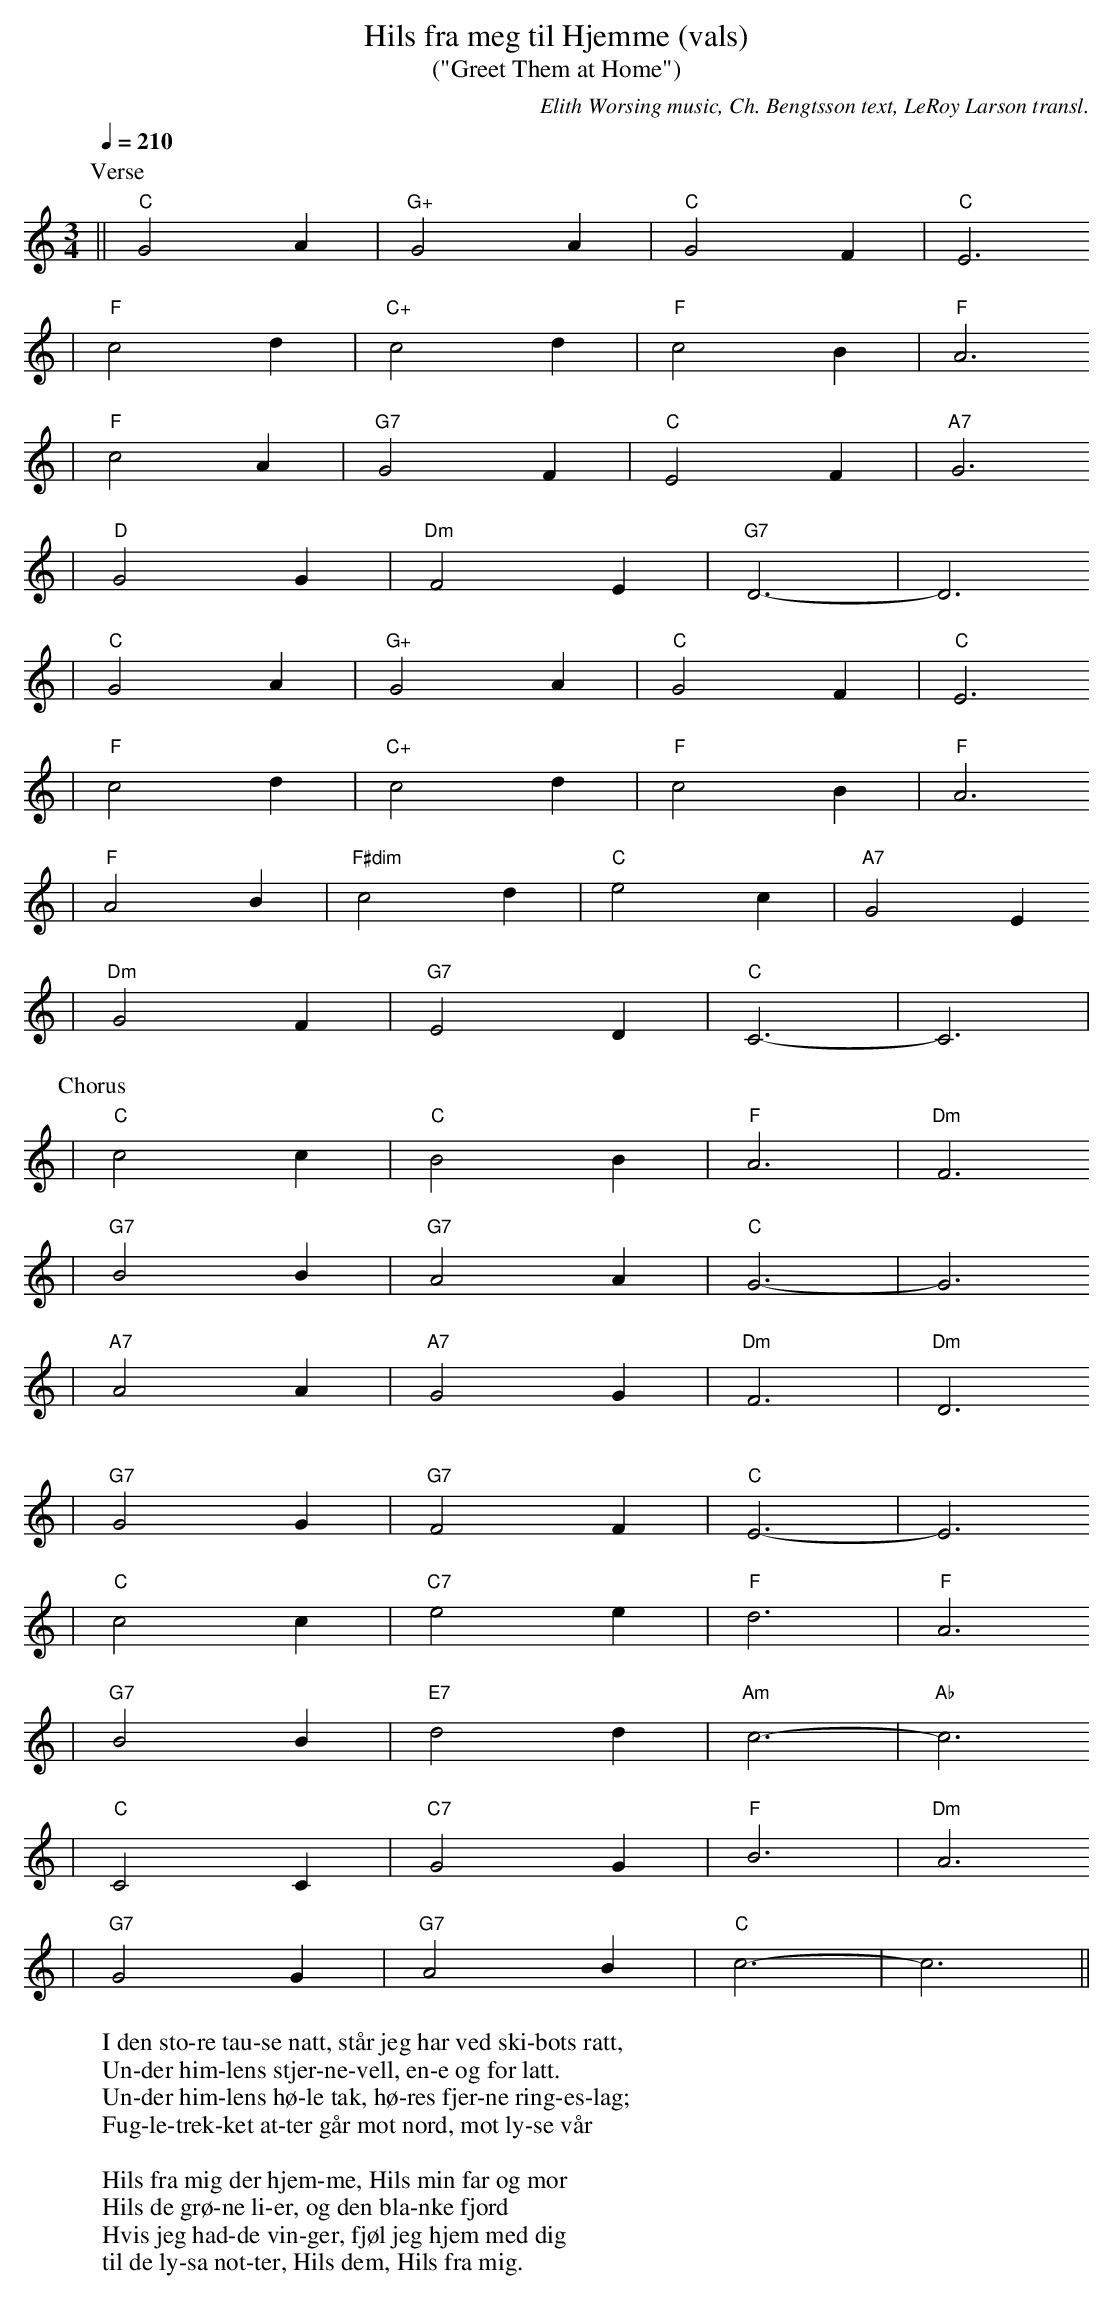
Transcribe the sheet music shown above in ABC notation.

X:1
T:Hils fra meg til Hjemme (vals)
T:("Greet Them at Home")
C:Elith Worsing music, Ch. Bengtsson text, LeRoy Larson transl.
M:3/4
L:1/4
Q:1/4=210
W:I den sto-re tau-se natt, står jeg har ved ski-bots ratt,
W:Un-der him-lens stjer-ne-vell, en-e og for latt.
W:Un-der him-lens hø-le tak, hø-res fjer-ne ring-es-lag;
W:Fug-le-trek-ket at-ter går mot nord, mot ly-se vår
W:
W:Hils fra mig der hjem-me, Hils min far og mor
W:Hils de grø-ne li-er, og den bla-nke fjord
W:Hvis jeg had-de vin-ger, fjøl jeg hjem med dig
W:til de ly-sa not-ter, Hils dem, Hils fra mig.
K:C
P:Verse
|| "C"G2 A | "G+"G2 A | "C"G2 F | "C"E3
| "F"c2 d | "C+"c2 d | "F"c2 B | "F"A3
| "F"c2 A | "G7"G2 F | "C"E2 F | "A7"G3
| "D"G2 G | "Dm"F2 E | "G7"D3- | D3
| "C"G2 A | "G+"G2 A | "C"G2 F | "C"E3
| "F"c2 d | "C+"c2 d | "F"c2 B | "F"A3
| "F"A2 B | "F#dim"c2 d | "C"e2 c | "A7"G2 E
| "Dm"G2 F | "G7"E2 D | "C"C3- | C3 |
P:Chorus
| "C"c2 c | "C"B2 B | "F"A3 | "Dm"F3
| "G7"B2 B | "G7"A2 A | "C"G3- | G3
| "A7"A2 A | "A7"G2 G | "Dm"F3 | "Dm"D3
| "G7"G2 G | "G7"F2 F | "C"E3- | E3
| "C"c2 c | "C7"e2 e | "F"d3 | "F"A3
| "G7"B2 B | "E7"d2 d | "Am"c3- | "Ab"c3
| "C"C2 C | "C7"G2 G | "F"B3 | "Dm"A3
| "G7"G2 G | "G7"A2 B | "C"c3- | c3 ||
